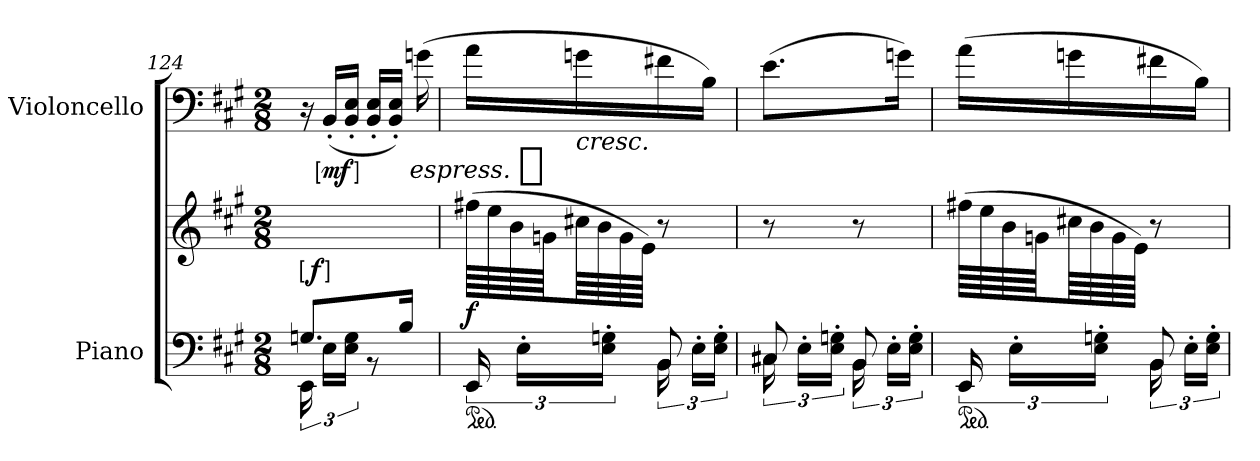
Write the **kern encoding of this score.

**kern	**kern	**dynam	**kern	**dynam
*part2	*part2	*part2	*part1	*part1
*staff3	*staff2	*staff2/3	*staff1	*staff1
*I"Piano	*	*	*I"Violoncello	*
*I'Pno.	*	*	*I'Vc.	*
*clefF4	*clefG2	*	*clefF4	*
*k[f#c#g#]	*k[f#c#g#]	*	*k[f#c#g#]	*
*A:	*A:	*	*A:	*
*M2/8	*M2/8	*	*M2/8	*
=124	=124	=124	=124	=124
*^	*	*	*	*
*	*	*	*	*Xtuplet	*
!	!	!	!LO:DY:ed=brack	!	!
8.GnL	24EE	4ryy	f	24r	.
!	!	!	!	!	!LO:DY:ed=brack
.	24ELL	.	.	(24BB'LL	mf
.	24E 24GJJ	.	.	24BB' 24E'JJ	.
.	8r	.	.	24BB' 24E'LL	.
.	.	.	.	24BB' 24E'JJ)	.
16BJk	.	.	.	.	.
!	!	!	!	!	!LO:DY:t=espress. %s
.	.	.	.	(24gn	f
=125	=125	=125	=125	=125	=125
*ped	*	*	*	*	*
24EE	8ryy	(64ff#XLLLL	f	16aLL	.
.	.	64ee	.	.	.
.	.	64b	.	.	.
24E'LL	.	.	.	.	.
.	.	64gnJJJ	.	.	.
!	!	!	!	!LO:TX:b:i:t=cresc.	!
.	.	64cc#XLLL	.	16gn	.
.	.	64b	.	.	.
24E' 24Gn'JJ	.	.	.	.	.
.	.	64g	.	.	.
.	.	64eJJJJ)	.	.	.
24BB\	8BB/	8r	.	16f#X	.
24E'\LL	.	.	.	.	.
.	.	.	.	16BJJ)	.
24E' 24G'JJ	.	.	.	.	.
=126	=126	=126	=126	=126	=126
24C#X\	8C#X/	8r	.	(8.eL	.
24E'\LL	.	.	.	.	.
24E' 24Gn'JJ	.	.	.	.	.
24BB\	8BB/	8r	.	.	.
24E'\LL	.	.	.	.	.
.	.	.	.	16gnJk)	.
24E' 24G'JJ	.	.	.	.	.
=127	=127	=127	=127	=127	=127
*ped	*	*	*	*	*
24EE	8ryy	(64ff#XLLLL	.	(16aLL	.
.	.	64ee	.	.	.
.	.	64b	.	.	.
24E'LL	.	.	.	.	.
.	.	64gnJJJ	.	.	.
.	.	64cc#XLLL	.	16gn	.
.	.	64b	.	.	.
24E' 24Gn'JJ	.	.	.	.	.
.	.	64g	.	.	.
.	.	64eJJJJ)	.	.	.
24BB\	8BB/	8r	.	16f#X	.
24E'\LL	.	.	.	.	.
.	.	.	.	16BJJ)	.
24E' 24G'JJ	.	.	.	.	.
*v	*v	*	*	*	*
=	=	=	=	=
*-	*-	*-	*-	*-
